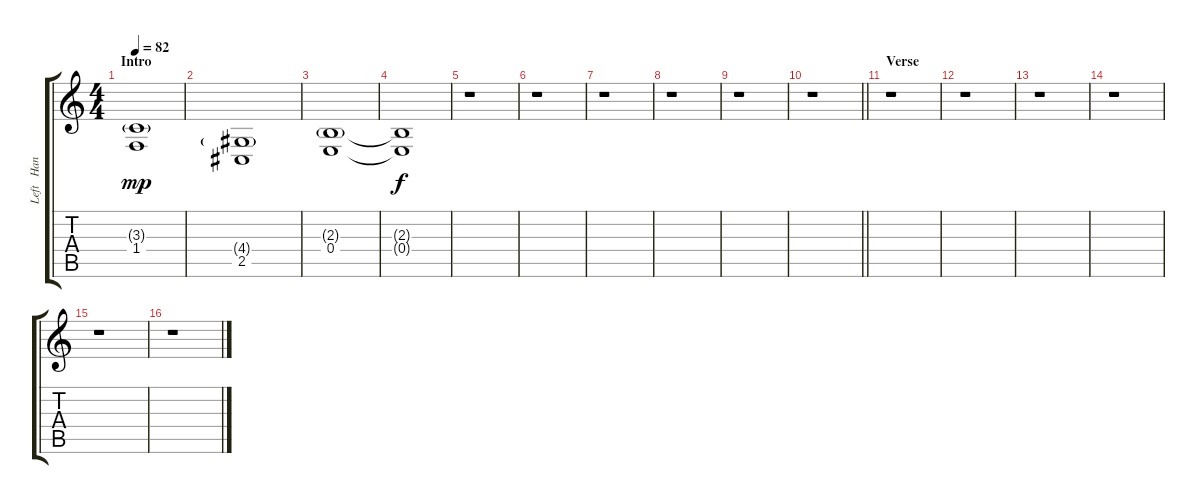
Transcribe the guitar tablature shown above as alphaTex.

\track ("Left   Hand Piano" "Left   Han") {instrument brightacousticpiano}
\staff {score tabs}
\tuning (Gb4 Db4 A3 E3 B2 E2) {hide}
\ts (4 4)
\section ("" "Intro")
\tempo 82
\clef g2
\ks c
(3.3{g} 1.4).1{dy mp instrument brightacousticpiano} |
(4.4{g} 2.5).1 |
(2.3{g} 0.4).1 |
(2.3{t} 0.4{t}).1{dy f} |
r.1 |
r.1 |
r.1 |
r.1 |
r.1 |
\barLineRight lightlight
r.1 |
\section ("" "Verse")
r.1 |
r.1 |
r.1 |
r.1 |
r.1 |
r.1
